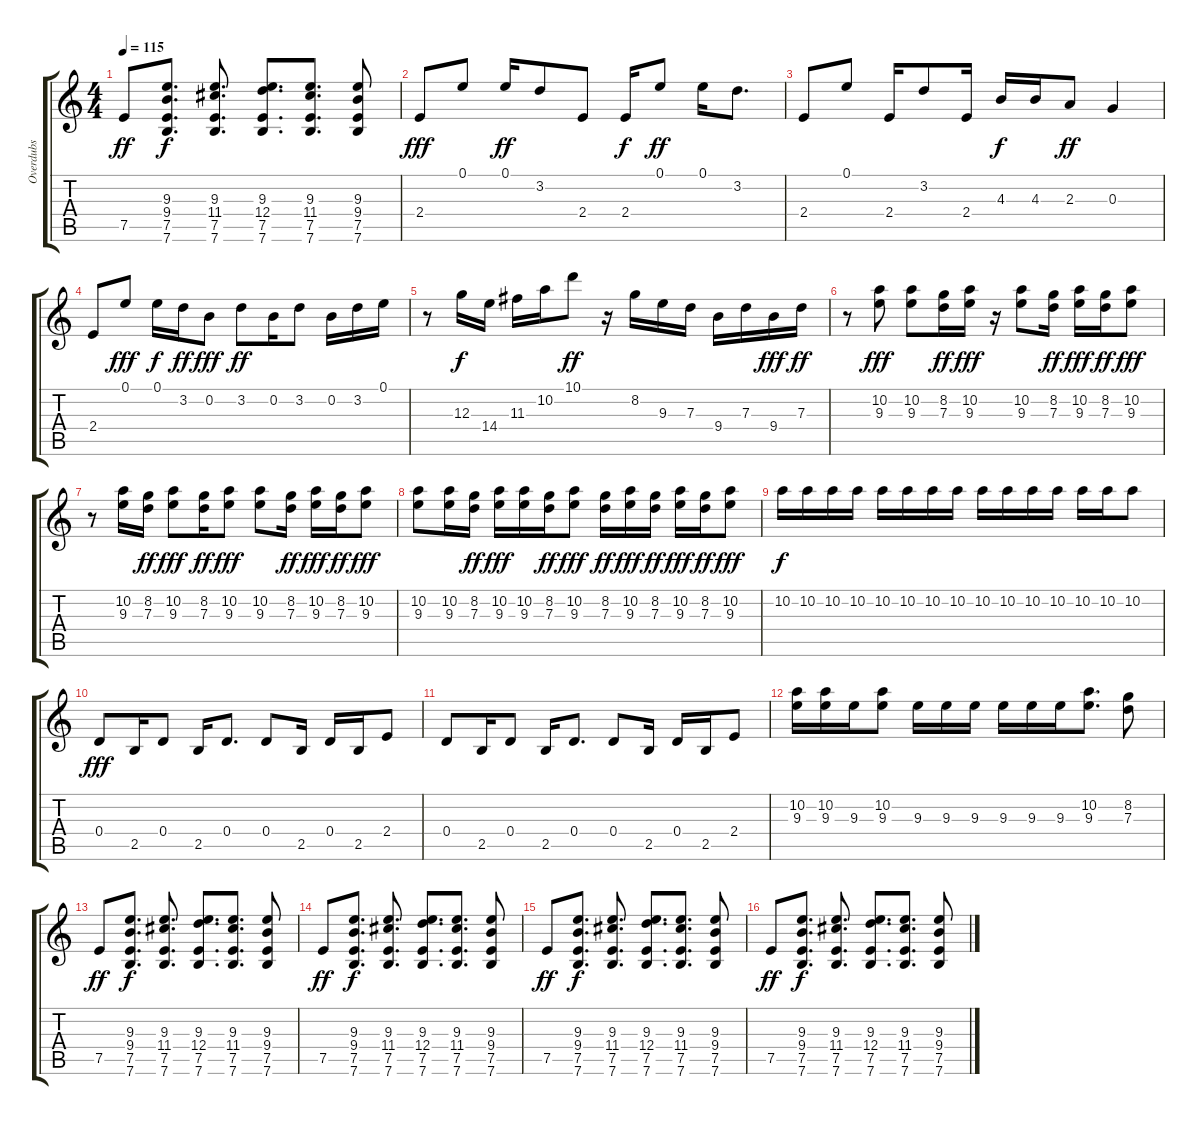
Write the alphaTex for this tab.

\track ("Overdubs" "Overdubs") {instrument distortionguitar}
\staff {score tabs}
\tuning (E4 B3 G3 D3 A2 E2) {hide}
\ts (4 4)
\tempo 115
\clef g2
\ks c
7.5.8{dy ff} (9.3 9.4 7.5 7.6).8{d dy f} (9.3 11.4 7.5 7.6).8{d} (9.3 12.4 7.5 7.6).8{d} (9.3 11.4 7.5 7.6).8{d} (9.3 9.4 7.5 7.6).8 |
2.4.8{dy fff volume 16 balance 4 instrument distortionguitar} 0.1.8 0.1.16{dy ff} 3.2.8 2.4.8 2.4.16{dy f} 0.1.8{dy ff} 0.1.16 3.2.8{d} |
2.4.8 0.1.8 2.4.16 3.2.8 2.4.16 4.3.16{dy f} 4.3.16 2.3.8{dy ff} 0.3.4 |
2.4.8 0.1.8{dy fff} 0.1.16{dy f} 3.2.16{dy ff} 0.2.8{dy fff} 3.2.8{dy ff} 0.2.16 3.2.8 0.2.16 3.2.16 0.1.16 |
r.8 12.3.16{dy f} 14.4.16 11.3.16 10.2.16 10.1.8{dy ff} r.16 8.2.16 9.3.16 7.3.16 9.4.16 7.3.16 9.4.16{dy fff} 7.3.16{dy ff} |
r.8 (10.2 9.3).8{dy fff} (10.2 9.3).8 (8.2 7.3).16{dy ff} (10.2 9.3).16{dy fff} r.16 (10.2 9.3).8 (8.2 7.3).16{dy ff} (10.2 9.3).16{dy fff} (8.2 7.3).16{dy ff} (10.2 9.3).8{dy fff} |
r.8 (10.2 9.3).16 (8.2 7.3).16{dy ff} (10.2 9.3).8{dy fff} (8.2 7.3).16{dy ff} (10.2 9.3).8{dy fff} (10.2 9.3).8 (8.2 7.3).16{dy ff} (10.2 9.3).16{dy fff} (8.2 7.3).16{dy ff} (10.2 9.3).8{dy fff} |
(10.2 9.3).8 (10.2 9.3).16 (8.2 7.3).16{dy ff} (10.2 9.3).16{dy fff} (10.2 9.3).16 (8.2 7.3).16{dy ff} (10.2 9.3).8{dy fff} (8.2 7.3).16{dy ff} (10.2 9.3).16{dy fff} (8.2 7.3).16{dy ff} (10.2 9.3).16{dy fff} (8.2 7.3).16{dy ff} (10.2 9.3).8{dy fff} |
10.2.16{dy f} 10.2.16 10.2.16 10.2.16 10.2.16 10.2.16 10.2.16 10.2.16 10.2.16 10.2.16 10.2.16 10.2.16 10.2.16 10.2.16 10.2.8 |
0.4.8{dy fff} 2.5.16 0.4.8 2.5.16 0.4.8{d} 0.4.8 2.5.16 0.4.16 2.5.16 2.4.8 |
0.4.8 2.5.16 0.4.8 2.5.16 0.4.8{d} 0.4.8 2.5.16 0.4.16 2.5.16 2.4.8 |
(10.2 9.3).16 (10.2 9.3).16 9.3.16 (10.2 9.3).8 9.3.16 9.3.16 9.3.16 9.3.16 9.3.16 9.3.16 (10.2 9.3).8{d} (8.2 7.3).8 |
7.5.8{dy ff} (9.3 9.4 7.5 7.6).8{d dy f} (9.3 11.4 7.5 7.6).8{d} (9.3 12.4 7.5 7.6).8{d} (9.3 11.4 7.5 7.6).8{d} (9.3 9.4 7.5 7.6).8 |
7.5.8{dy ff volume 12} (9.3 9.4 7.5 7.6).8{d dy f} (9.3 11.4 7.5 7.6).8{d volume 10} (9.3 12.4 7.5 7.6).8{d} (9.3 11.4 7.5 7.6).8{d volume 9} (9.3 9.4 7.5 7.6).8 |
7.5.8{dy ff volume 7} (9.3 9.4 7.5 7.6).8{d dy f} (9.3 11.4 7.5 7.6).8{d} (9.3 12.4 7.5 7.6).8{d volume 5} (9.3 11.4 7.5 7.6).8{d} (9.3 9.4 7.5 7.6).8 |
7.5.8{dy ff volume 4} (9.3 9.4 7.5 7.6).8{d dy f} (9.3 11.4 7.5 7.6).8{d} (9.3 12.4 7.5 7.6).8{d volume 3} (9.3 11.4 7.5 7.6).8{d} (9.3 9.4 7.5 7.6).8
